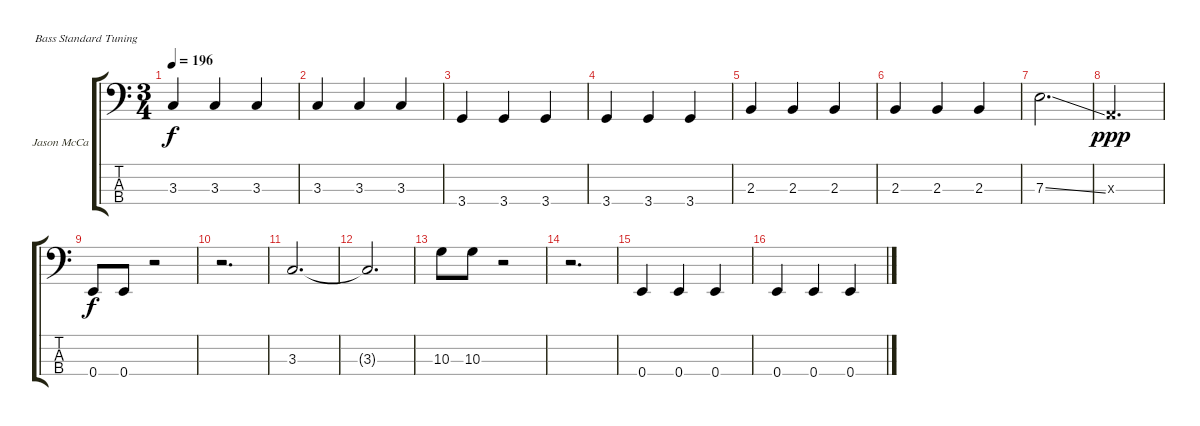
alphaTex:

\defaultSystemsLayout 4
\bracketExtendMode groupsimilarinstruments
\firstSystemTrackNameOrientation horizontal
\otherSystemsTrackNameOrientation horizontal
\track ("Jason McCaslin" "Jason McCa") {instrument electricbassfinger}
\staff {score tabs}
\tuning (G2 D2 A1 E1)
\ts (3 4)
\tempo 196
\clef f4
\ks c
3.3.4{dy f} 3.3.4 3.3.4 |
3.3.4 3.3.4 3.3.4 |
3.4.4 3.4.4 3.4.4 |
3.4.4 3.4.4 3.4.4 |
2.3.4 2.3.4 2.3.4 |
2.3.4 2.3.4 2.3.4 |
7.3{ss}.2{d} |
0.3{x}.2{d dy ppp} |
0.4.8{dy f} 0.4.8 r.2 |
r.2{d} |
3.3.2{d} |
3.3{t}.2{d} |
10.3.8 10.3.8 r.2 |
r.2{d} |
0.4.4 0.4.4 0.4.4 |
0.4.4 0.4.4 0.4.4
